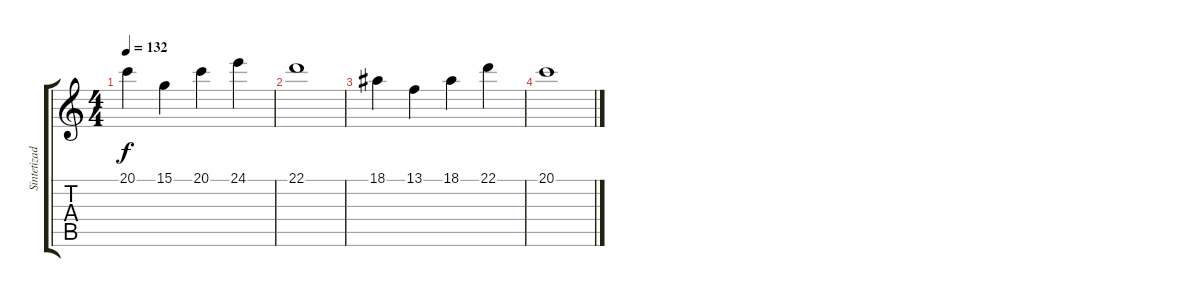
\track ("Sintetizador 4" "Sintetizad") {instrument electricpiano1}
\staff {score tabs}
\tuning (E4 B3 G3 D3 A2 E2) {hide}
\ts (4 4)
\tempo 132
\clef g2
\ks c
20.1.4{dy f} 15.1.4 20.1.4 24.1.4 |
22.1.1 |
18.1.4 13.1.4 18.1.4 22.1.4 |
20.1.1
